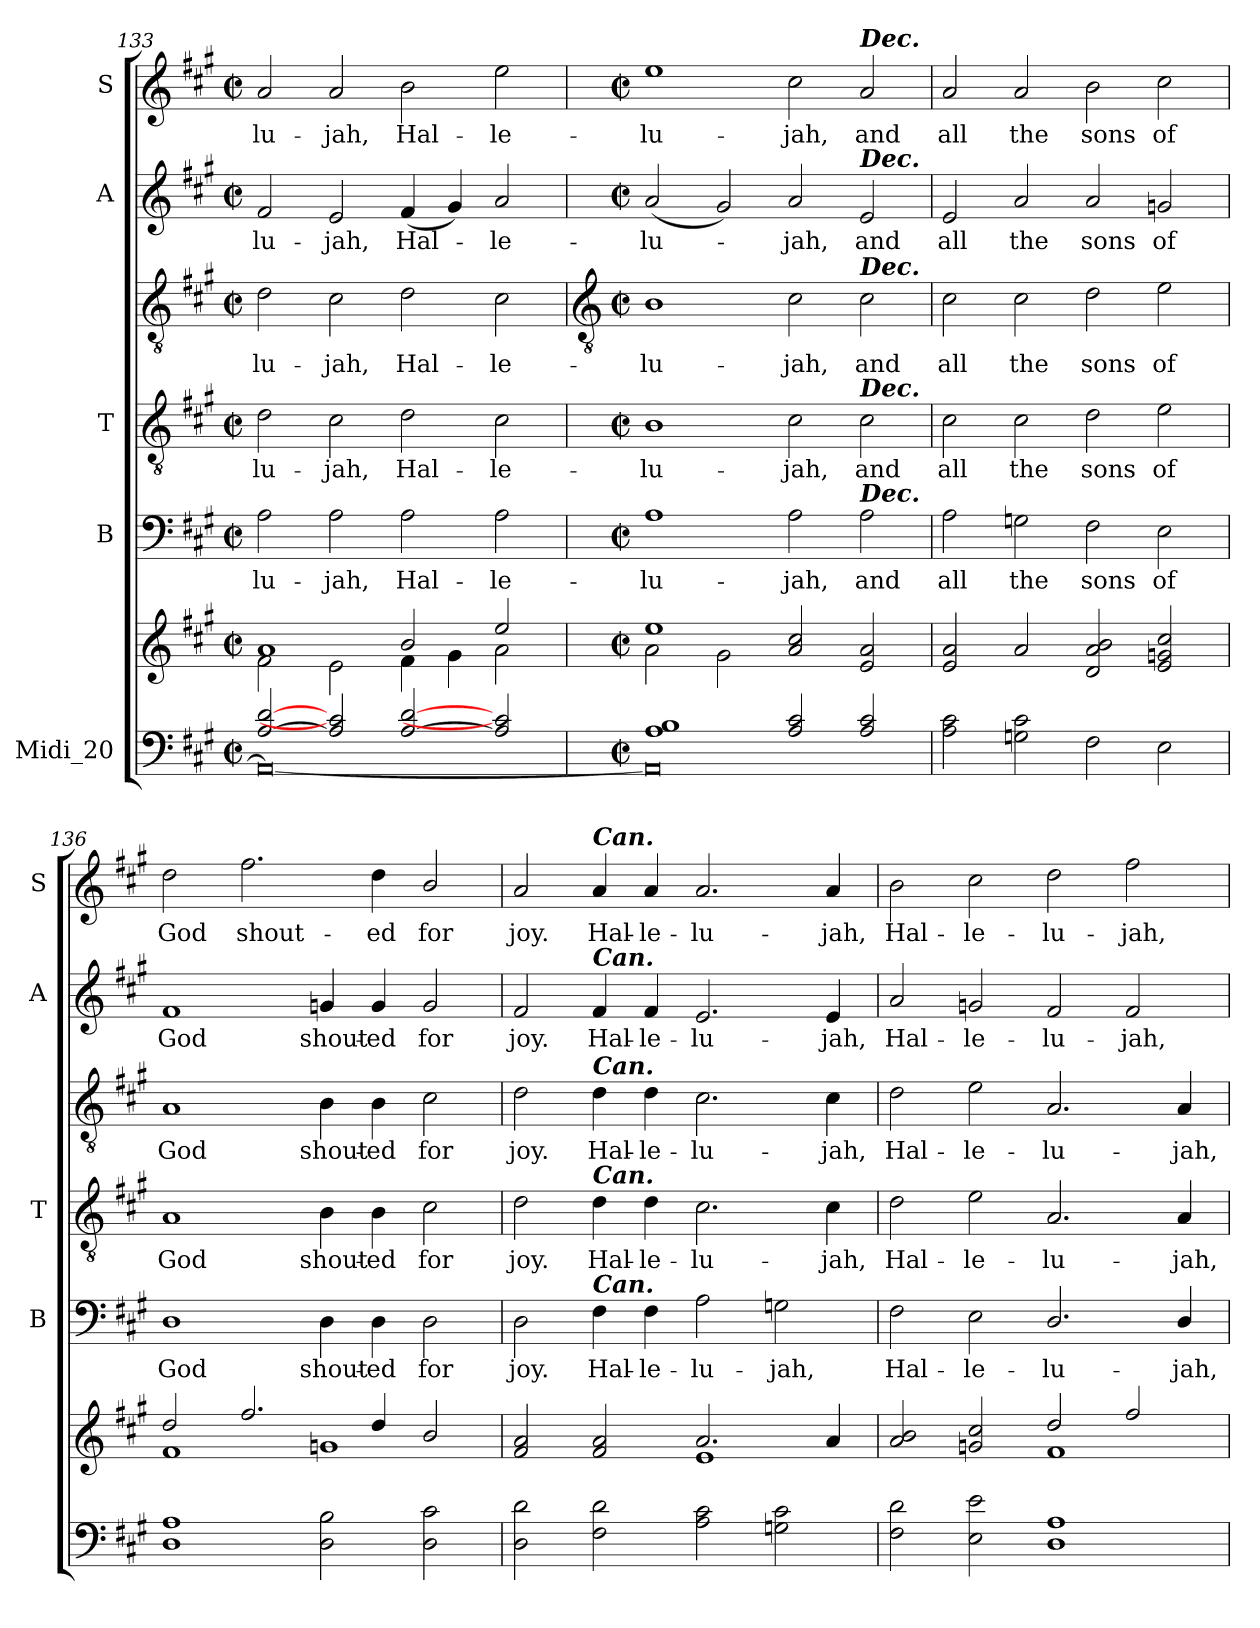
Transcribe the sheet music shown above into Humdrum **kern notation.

**kern	**kern	**kern	**text	**kern	**text	**kern	**text	**kern	**text	**kern	**text
*part5	*part5	*part4	*part4	*part3	*part3	*part3	*part3	*part2	*part2	*part1	*part1
*staff7	*staff6	*staff5	*staff5	*staff4	*staff4	*staff3	*staff3	*staff2	*staff2	*staff1	*staff1
*I"Midi_20	*	*I"B	*	*I"T	*	*	*	*I"A	*	*I"S	*
*	*	*I'B	*	*I'T	*	*	*	*I'A	*	*I'S	*
*clefF4	*clefG2	*clefF4	*	*clefGv2	*	*clefGv2	*	*clefG2	*	*clefG2	*
*k[f#c#g#]	*k[f#c#g#]	*k[f#c#g#]	*	*k[f#c#g#]	*	*k[f#c#g#]	*	*k[f#c#g#]	*	*k[f#c#g#]	*
*A:	*A:	*A:	*	*A:	*	*A:	*	*A:	*	*A:	*
*M4/2	*M4/2	*M4/2	*	*M4/2	*	*M4/2	*	*M4/2	*	*M4/2	*
*met(c|)	*met(c|)	*met(c|)	*	*met(c|)	*	*met(c|)	*	*met(c|)	*	*met(c|)	*
=133	=133	=133	=133	=133	=133	=133	=133	=133	=133	=133	=133
*^	*^	*	*	*	*	*	*	*	*	*	*
!	!	!	!	!	!LO:LY:b	!	!LO:LY:b	!	!LO:LY:b	!	!LO:LY:b	!	!LO:LY:b
[2A/ [2d/	0AA\_	1a/	2f#\	2A	-lu-	2d	-lu-	2d	-lu-	2f#	-lu-	2a	-lu-
!	!	!	!	!	!LO:LY:b	!	!LO:LY:b	!	!LO:LY:b	!	!LO:LY:b	!	!LO:LY:b
2A/] 2c#/]	.	.	2e\	2A	-jah,	2c#	-jah,	2c#	-jah,	2e	-jah,	2a	-jah,
!	!	!	!	!	!LO:LY:b	!	!LO:LY:b	!	!LO:LY:b	!	!LO:LY:b	!	!LO:LY:b
[2A/ [2d/	.	2b/	4f#\	2A	Hal-	2d	Hal-	2d	Hal-	(<4f#	Hal-	2b	Hal-
.	.	.	4g#\	.	.	.	.	.	.	4g#)	.	.	.
!	!	!	!	!	!LO:LY:b	!	!LO:LY:b	!	!LO:LY:b	!	!LO:LY:b	!	!LO:LY:b
2A/] 2c#/]	.	2ee/	2a\	2A	-le-	2c#	-le-	2c#	-le-	2a	le-	2ee	-le-
!!LO:LB:g=z
=134	=134	=134	=134	=134	=134	=134	=134	=134	=134	=134	=134	=134	=134
*	*	*	*	*	*	*	*	*clefGv2	*	*	*	*	*
*M4/2	*	*M4/2	*	*M4/2	*	*M4/2	*	*M4/2	*	*M4/2	*	*M4/2	*
*met(c|)	*	*met(c|)	*	*met(c|)	*	*met(c|)	*	*met(c|)	*	*met(c|)	*	*met(c|)	*
!	!	!	!	!	!LO:LY:b	!	!LO:LY:b	!	!LO:LY:b	!	!LO:LY:b	!	!LO:LY:b
1A/ 1B/	0AA\]	1ee/	2a\	1A	-lu-	1B	-lu-	1B	-lu-	(<2a	-lu-	1ee	-lu-
.	.	.	2g#\	.	.	.	.	.	.	2g#)	.	.	.
!	!	!	!	!	!LO:LY:b	!	!LO:LY:b	!	!LO:LY:b	!	!LO:LY:b	!	!LO:LY:b
2A/ 2c#/	.	2a/ 2cc#/	1ryy	2A	-jah,	2c#	-jah,	2c#	-jah,	2a	jah,	2cc#	-jah,
!	!	!	!	!	!	!	!	!	!	!	!	!LO:TX:a:Bi:t=Dec.	!
!	!	!	!	!	!	!	!	!	!	!LO:TX:a:Bi:t=Dec.	!	!	!
!	!	!	!	!	!	!	!	!LO:TX:a:Bi:t=Dec.	!	!	!	!	!
!	!	!	!	!	!	!LO:TX:a:Bi:t=Dec.	!	!	!	!	!	!	!
!	!	!	!	!LO:TX:a:Bi:t=Dec.	!	!	!	!	!	!	!	!	!
!	!	!	!	!	!LO:LY:b	!	!LO:LY:b	!	!LO:LY:b	!	!LO:LY:b	!	!LO:LY:b
2A/ 2c#/	.	2e/ 2a/	.	2A	and	2c#	and	2c#	and	2e	and	2a	and
*v	*v	*	*	*	*	*	*	*	*	*	*	*	*
=135	=135	=135	=135	=135	=135	=135	=135	=135	=135	=135	=135	=135
!	!	!	!	!LO:LY:b	!	!LO:LY:b	!	!LO:LY:b	!	!LO:LY:b	!	!LO:LY:b
2A\ 2c#\	2e/ 2a/	0ryy	2A	all	2c#	all	2c#	all	2e	all	2a	all
!	!	!	!	!LO:LY:b	!	!LO:LY:b	!	!LO:LY:b	!	!LO:LY:b	!	!LO:LY:b
2Gn\ 2c#\	2a/	.	2Gn	the	2c#	the	2c#	the	2a	the	2a	the
!	!	!	!	!LO:LY:b	!	!LO:LY:b	!	!LO:LY:b	!	!LO:LY:b	!	!LO:LY:b
2F#\	2d/ 2a/ 2b/	.	2F#	sons	2d	sons	2d	sons	2a	sons	2b	sons
!	!	!	!	!LO:LY:b	!	!LO:LY:b	!	!LO:LY:b	!	!LO:LY:b	!	!LO:LY:b
2E\	2e/ 2gn/ 2cc#/	.	2E	of	2e	of	2e	of	2gn	of	2cc#	of
=136	=136	=136	=136	=136	=136	=136	=136	=136	=136	=136	=136	=136
!	!	!	!	!LO:LY:b	!	!LO:LY:b	!	!LO:LY:b	!	!LO:LY:b	!	!LO:LY:b
1D\ 1A\	2dd/	1f#\	1D	God	1A	God	1A	God	1f#	God	2dd	God
!	!	!	!	!	!	!	!	!	!	!	!	!LO:LY:b
.	2.ff#/	.	.	.	.	.	.	.	.	.	2.ff#	shout-
!	!	!	!	!LO:LY:b	!	!LO:LY:b	!	!LO:LY:b	!	!LO:LY:b	!	!
2D\ 2B\	.	1gn\	4D	shout-	4B	shout-	4B	shout-	4gn	shout-	.	.
!	!	!	!	!LO:LY:b	!	!LO:LY:b	!	!LO:LY:b	!	!LO:LY:b	!	!LO:LY:b
.	4dd/	.	4D	-ed	4B	-ed	4B	-ed	4g	-ed	4dd	-ed
!	!	!	!	!LO:LY:b	!	!LO:LY:b	!	!LO:LY:b	!	!LO:LY:b	!	!LO:LY:b
2D\ 2c#\	2b/	.	2D	for	2c#	for	2c#	for	2g	for	2b/	for
=137	=137	=137	=137	=137	=137	=137	=137	=137	=137	=137	=137	=137
!	!	!	!	!LO:LY:b	!	!LO:LY:b	!	!LO:LY:b	!	!LO:LY:b	!	!LO:LY:b
2D\ 2d\	2f#/ 2a/	1ryy	2D	joy.	2d	joy.	2d	joy.	2f#	joy.	2a	joy.
!	!	!	!	!	!	!	!	!	!	!	!LO:TX:a:Bi:t=Can.	!
!	!	!	!	!	!	!	!	!	!LO:TX:a:Bi:t=Can.	!	!	!
!	!	!	!	!	!	!	!LO:TX:a:Bi:t=Can.	!	!	!	!	!
!	!	!	!	!	!LO:TX:a:Bi:t=Can.	!	!	!	!	!	!	!
!	!	!	!LO:TX:a:Bi:t=Can.	!	!	!	!	!	!	!	!	!
!	!	!	!	!LO:LY:b	!	!LO:LY:b	!	!LO:LY:b	!	!LO:LY:b	!	!LO:LY:b
2F#\ 2d\	2f#/ 2a/	.	4F#	Hal-	4d	Hal-	4d	Hal-	4f#	Hal-	4a	Hal-
!	!	!	!	!LO:LY:b	!	!LO:LY:b	!	!LO:LY:b	!	!LO:LY:b	!	!LO:LY:b
.	.	.	4F#	-le-	4d	-le-	4d	-le-	4f#	-le-	4a	-le-
!	!	!	!	!LO:LY:b	!	!LO:LY:b	!	!LO:LY:b	!	!LO:LY:b	!	!LO:LY:b
2A\ 2c#\	2.a/	1e\	2A	-lu-	2.c#	-lu-	2.c#	-lu-	2.e	-lu-	2.a	-lu-
!	!	!	!	!LO:LY:b	!	!	!	!	!	!	!	!
2Gn\ 2c#\	.	.	2Gn	-jah,	.	.	.	.	.	.	.	.
!	!	!	!	!	!	!LO:LY:b	!	!LO:LY:b	!	!LO:LY:b	!	!LO:LY:b
.	4a/	.	.	.	4c#	-jah,	4c#	-jah,	4e	-jah,	4a	-jah,
=138	=138	=138	=138	=138	=138	=138	=138	=138	=138	=138	=138	=138
!	!	!	!	!LO:LY:b	!	!LO:LY:b	!	!LO:LY:b	!	!LO:LY:b	!	!LO:LY:b
2F#\ 2d\	2a/ 2b/	1ryy	2F#	Hal-	2d	Hal-	2d	Hal-	2a	Hal-	2b	Hal-
!	!	!	!	!LO:LY:b	!	!LO:LY:b	!	!LO:LY:b	!	!LO:LY:b	!	!LO:LY:b
2E\ 2e\	2gn/ 2cc#/	.	2E	-le-	2e	-le-	2e	-le-	2gn	-le-	2cc#	-le-
!	!	!	!	!LO:LY:b	!	!LO:LY:b	!	!LO:LY:b	!	!LO:LY:b	!	!LO:LY:b
1D/ 1A/	2dd/	1f#\	2.D/	-lu-	2.A	-lu-	2.A	-lu-	2f#	-lu-	2dd	-lu-
!	!	!	!	!	!	!	!	!	!	!LO:LY:b	!	!LO:LY:b
.	2ff#/	.	.	.	.	.	.	.	2f#	-jah,	2ff#	-jah,
!	!	!	!	!LO:LY:b	!	!LO:LY:b	!	!LO:LY:b	!	!	!	!
.	.	.	4D/	-jah,	4A	-jah,	4A	-jah,	.	.	.	.
*	*v	*v	*	*	*	*	*	*	*	*	*	*
=	=	=	=	=	=	=	=	=	=	=	=
*-	*-	*-	*-	*-	*-	*-	*-	*-	*-	*-	*-
